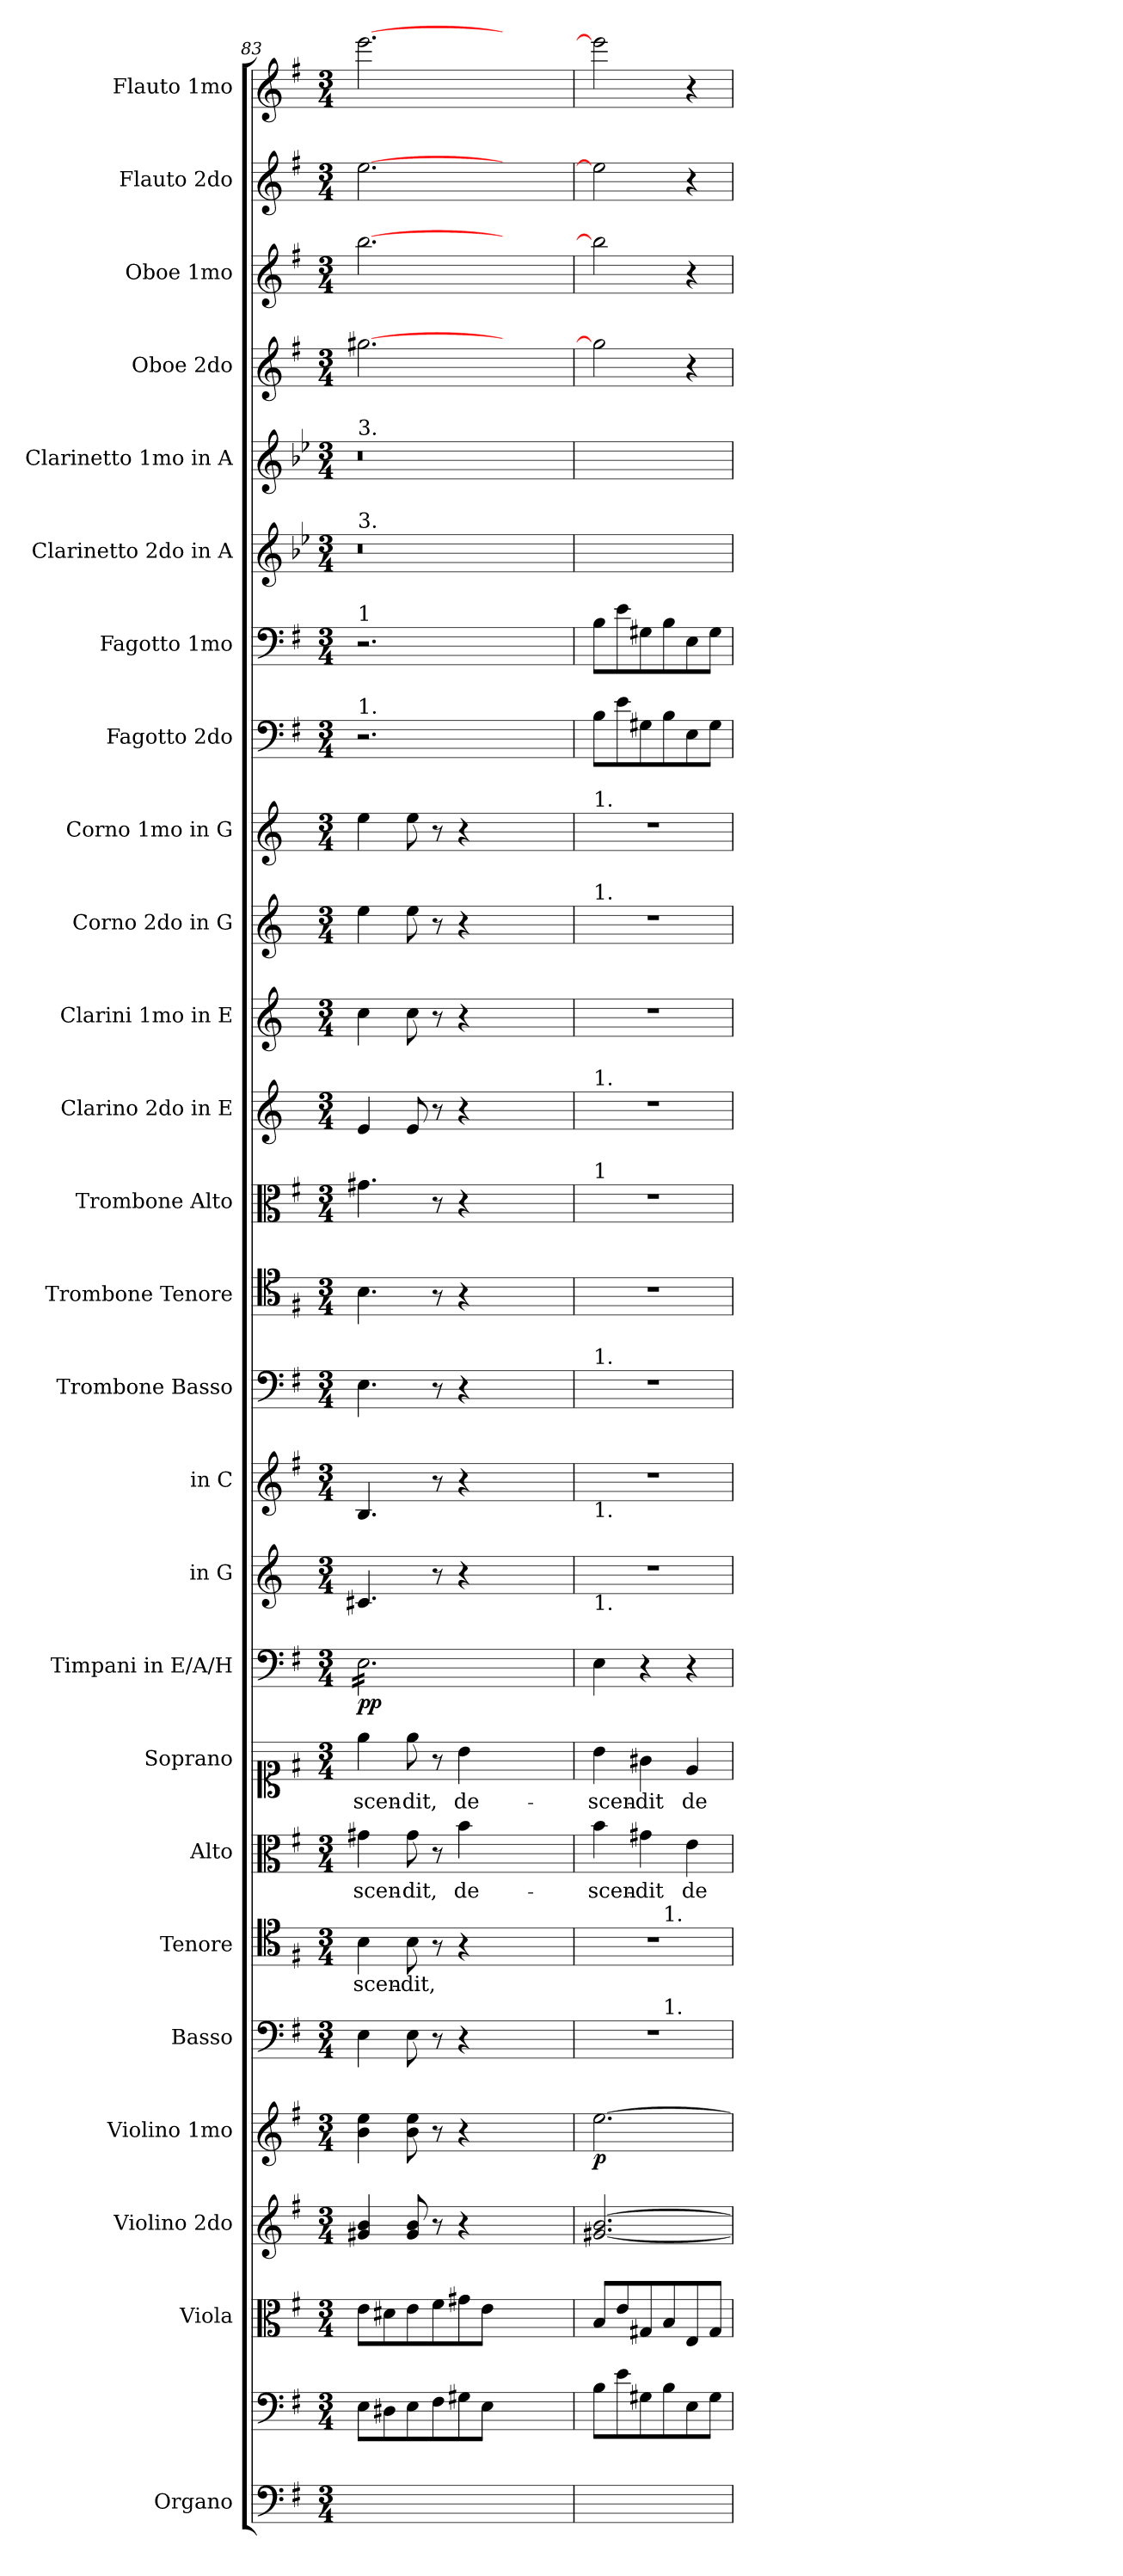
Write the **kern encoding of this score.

**kern	**kern	**kern	**kern	**kern	**dynam	**kern	**kern	**text	**kern	**text	**kern	**text	**kern	**dynam	**kern	**kern	**kern	**kern	**kern	**kern	**kern	**kern	**kern	**kern	**kern	**kern	**kern	**kern	**kern	**kern	**kern
*part26	*part26	*part25	*part24	*part23	*part23	*part22	*part21	*part21	*part20	*part20	*part19	*part19	*part18	*part18	*part17	*part16	*part15	*part14	*part13	*part12	*part11	*part10	*part9	*part8	*part7	*part6	*part5	*part4	*part3	*part2	*part1
*staff27	*staff26	*staff25	*staff24	*staff23	*staff23	*staff22	*staff21	*staff21	*staff20	*staff20	*staff19	*staff19	*staff18	*staff18	*staff17	*staff16	*staff15	*staff14	*staff13	*staff12	*staff11	*staff10	*staff9	*staff8	*staff7	*staff6	*staff5	*staff4	*staff3	*staff2	*staff1
*I"Organo	*	*I"Viola	*I"Violino 2do	*I"Violino 1mo	*	*I"Basso	*I"Tenore	*	*I"Alto	*	*I"Soprano	*	*I"Timpani in E/A/H	*	*I"in G	*I"in C	*I"Trombone Basso	*I"Trombone Tenore	*I"Trombone Alto	*I"Clarino 2do in E	*I"Clarini 1mo in E	*I"Corno 2do in G	*I"Corno 1mo in G	*I"Fagotto 2do	*I"Fagotto 1mo	*I"Clarinetto 2do in A	*I"Clarinetto 1mo in A	*I"Oboe 2do	*I"Oboe 1mo	*I"Flauto 2do	*I"Flauto 1mo
*I'Org	*	*I'Va	*	*	*	*I'B	*I'T	*	*I'A	*	*I'S	*	*I'Timp	*	*	*	*	*	*	*	*I'Clno I	*	*I'Cor I	*	*	*I'Cl II	*I'Cl I	*	*	*	*
*clefF4	*clefF4	*clefC3	*clefG2	*clefG2	*	*clefF4	*clefC4	*	*clefC3	*	*clefC1	*	*clefF4	*	*clefG2	*clefG2	*clefF4	*clefC4	*clefC3	*clefG2	*clefG2	*clefG2	*clefG2	*clefF4	*clefF4	*clefG2	*clefG2	*clefG2	*clefG2	*clefG2	*clefG2
*	*	*	*	*	*	*	*	*	*	*	*	*	*	*	*ITrd3c5	*	*	*	*	*ITrd-2c-4	*ITrd-2c-4	*ITrd3c5	*ITrd3c5	*	*	*ITrd2c3	*ITrd2c3	*	*	*	*
*k[f#]	*k[f#]	*k[f#]	*k[f#]	*k[f#]	*	*k[f#]	*k[f#]	*	*k[f#]	*	*k[f#]	*	*k[f#]	*	*k[f#]	*k[f#]	*k[f#]	*k[f#]	*k[f#]	*k[f#c#g#d#]	*k[f#c#g#d#]	*k[f#]	*k[f#]	*k[f#]	*k[f#]	*k[f#]	*k[f#]	*k[f#]	*k[f#]	*k[f#]	*k[f#]
*e:	*e:	*e:	*e:	*e:	*	*e:	*e:	*	*e:	*	*e:	*	*	*	*	*	*e:	*e:	*e:	*	*	*	*	*e:	*e:	*	*	*e:	*e:	*e:	*e:
*M3/4	*M3/4	*M3/4	*M3/4	*M3/4	*	*M3/4	*M3/4	*	*M3/4	*	*M3/4	*	*M3/4	*	*M3/4	*M3/4	*M3/4	*M3/4	*M3/4	*M3/4	*M3/4	*M3/4	*M3/4	*M3/4	*M3/4	*M3/4	*M3/4	*M3/4	*M3/4	*M3/4	*M3/4
=83	=83	=83	=83	=83	=83	=83	=83	=83	=83	=83	=83	=83	=83	=83	=83	=83	=83	=83	=83	=83	=83	=83	=83	=83	=83	=83	=83	=83	=83	=83	=83
!	!	!	!	!	!	!	!	!	!	!	!	!	!	!	!	!	!	!	!	!	!	!	!	!	!	!	!LO:TX:a:t=3.	!	!	!	!
!	!	!	!	!	!	!	!	!	!	!	!	!	!	!	!	!	!	!	!	!	!	!	!	!	!	!LO:TX:a:t=3.	!	!	!	!	!
!	!	!	!	!	!	!	!	!	!	!	!	!	!	!	!	!	!	!	!	!	!	!	!	!	!LO:TX:a:t=1	!	!	!	!	!	!
!	!	!	!	!	!	!	!	!	!	!	!	!	!	!	!	!	!	!	!	!	!	!	!	!LO:TX:a:t=1.	!	!	!	!	!	!	!
!	!	!	!	!	!	!	!	!	!	!	!	!	!	!	!	!	!	!	!	!	!	!	!	!	!	!LO:N:vis=0	!LO:N:vis=0	!	!	!	!
*	*	*	*	*	*	*	*	*	*	*	*	*	*tremolo	*	*	*	*	*	*	*	*	*	*	*	*	*	*	*	*	*	*
2.ryy	8E\L	8e\L	4g#X/ 4b/	4b\ 4ee\	.	4E\	4B\	-scen-	4g#X\	-scen-	4ee\	-scen-	16E\LL	pp	4.G#X/	4.B/	4.E\	4.B\	4.g#X\	4g#/	4ee\	4b\	4b\	2.r	2.r	1.r	1.r	[2.gg#X\	[2.bb\	[2.ee\	[2.eee\
.	.	.	.	.	.	.	.	.	.	.	.	.	16E\	.	.	.	.	.	.	.	.	.	.	.	.	.	.	.	.	.	.
.	8D#X\	8d#X\	.	.	.	.	.	.	.	.	.	.	16E\	.	.	.	.	.	.	.	.	.	.	.	.	.	.	.	.	.	.
.	.	.	.	.	.	.	.	.	.	.	.	.	16E\	.	.	.	.	.	.	.	.	.	.	.	.	.	.	.	.	.	.
.	8E\	8e\	8g#/ 8b/	8b\ 8ee\	.	8E\	8B\	-dit,	8g#\	-dit,	8ee\	-dit,	16E\	.	.	.	.	.	.	8g#/	8ee\	8b\	8b\	.	.	.	.	.	.	.	.
.	.	.	.	.	.	.	.	.	.	.	.	.	16E\	.	.	.	.	.	.	.	.	.	.	.	.	.	.	.	.	.	.
.	8F#\	8f#\	8r	8r	.	8r	8r	.	8r	.	8r	.	16E\	.	8r	8r	8r	8r	8r	8r	8r	8r	8r	.	.	.	.	.	.	.	.
.	.	.	.	.	.	.	.	.	.	.	.	.	16E\	.	.	.	.	.	.	.	.	.	.	.	.	.	.	.	.	.	.
.	8G#X\	8g#X\	4r	4r	.	4r	4r	.	4b\	de-	4b\	de-	16E\	.	4r	4r	4r	4r	4r	4r	4r	4r	4r	.	.	.	.	.	.	.	.
.	.	.	.	.	.	.	.	.	.	.	.	.	16E\	.	.	.	.	.	.	.	.	.	.	.	.	.	.	.	.	.	.
.	8E\J	8e\J	.	.	.	.	.	.	.	.	.	.	16E\	.	.	.	.	.	.	.	.	.	.	.	.	.	.	.	.	.	.
.	.	.	.	.	.	.	.	.	.	.	.	.	16E\JJ	.	.	.	.	.	.	.	.	.	.	.	.	.	.	.	.	.	.
*	*	*	*	*	*	*	*	*	*	*	*	*	*Xtremolo	*	*	*	*	*	*	*	*	*	*	*	*	*	*	*	*	*	*
2.ryy	2.ryy	2.ryy	2.ryy	2.ryy	.	2.ryy	2.ryy	.	2.ryy	.	2.ryy	.	2.ryy	.	2.ryy	2.ryy	2.ryy	2.ryy	2.ryy	2.ryy	2.ryy	2.ryy	2.ryy	2.ryy	2.ryy	.	.	2.ryy	2.ryy	2.ryy	2.ryy
=84	=84	=84	=84	=84	=84	=84	=84	=84	=84	=84	=84	=84	=84	=84	=84	=84	=84	=84	=84	=84	=84	=84	=84	=84	=84	=84	=84	=84	=84	=84	=84
!	!	!	!	!	!	!	!	!	!	!	!	!	!	!	!	!	!	!	!	!	!	!	!LO:TX:a:t=1.	!	!	!	!	!	!	!	!
!	!	!	!	!	!	!	!	!	!	!	!	!	!	!	!	!	!	!	!	!	!	!LO:TX:a:t=1.	!	!	!	!	!	!	!	!	!
!	!	!	!	!	!	!	!	!	!	!	!	!	!	!	!	!	!	!	!	!LO:TX:a:t=1.	!	!	!	!	!	!	!	!	!	!	!
!	!	!	!	!	!	!	!	!	!	!	!	!	!	!	!	!	!	!	!LO:TX:a:t=1	!	!	!	!	!	!	!	!	!	!	!	!
!	!	!	!	!	!	!	!	!	!	!	!	!	!	!	!	!	!LO:TX:a:t=1.	!	!	!	!	!	!	!	!	!	!	!	!	!	!
!	!	!	!	!	!	!	!	!	!	!	!	!	!	!	!	!LO:TX:b:t=1.	!	!	!	!	!	!	!	!	!	!	!	!	!	!	!
!	!	!	!	!	!	!	!	!	!	!	!	!	!	!	!LO:TX:b:t=1.	!	!	!	!	!	!	!	!	!	!	!	!	!	!	!	!
!	!	!	!	!	!LO:DY:b	!	!	!	!	!	!	!	!	!	!	!	!	!	!	!	!	!	!	!	!	!	!	!	!	!	!
*	*	*	*	*	*	*^	*^	*	*	*	*	*	*	*	*	*	*	*	*	*	*	*	*	*	*	*	*	*	*	*	*
2.ryy	8B\L	8B/L	[2.g#X/ [2.b/	[2.ee\	p	2.r	4.ryy	2.r	4.ryy	.	4b\	-scen-	4b\	-scen-	4E\	.	2.r	2.r	2.r	2.r	2.r	2.r	2.r	2.r	2.r	8B\L	8B\L	2.ryy	2.ryy	2gg#\]	2bb\]	2ee\]	2eee\]
.	8e\	8e\	.	.	.	.	.	.	.	.	.	.	.	.	.	.	.	.	.	.	.	.	.	.	.	8e\	8e\	.	.	.	.	.	.
.	8G#X\	8G#X/	.	.	.	.	.	.	.	.	4g#X\	-dit	4g#X\	-dit	4r	.	.	.	.	.	.	.	.	.	.	8G#X\	8G#X\	.	.	.	.	.	.
!	!	!	!	!	!	!	!	!	!LO:TX:a:t=1.	!	!	!	!	!	!	!	!	!	!	!	!	!	!	!	!	!	!	!	!	!	!	!	!
!	!	!	!	!	!	!	!LO:TX:a:t=1.	!	!	!	!	!	!	!	!	!	!	!	!	!	!	!	!	!	!	!	!	!	!	!	!	!	!
.	8B\	8B/	.	.	.	.	4.ryy	.	4.ryy	.	.	.	.	.	.	.	.	.	.	.	.	.	.	.	.	8B\	8B\	.	.	.	.	.	.
.	8E\	8E/	.	.	.	.	.	.	.	.	4e\	de	4e/	de	4r	.	.	.	.	.	.	.	.	.	.	8E\	8E\	.	.	4r	4r	4r	4r
.	8G#\J	8G#/J	.	.	.	.	.	.	.	.	.	.	.	.	.	.	.	.	.	.	.	.	.	.	.	8G#\J	8G#\J	.	.	.	.	.	.
*	*	*	*	*	*	*v	*v	*	*	*	*	*	*	*	*	*	*	*	*	*	*	*	*	*	*	*	*	*	*	*	*	*	*
*	*	*	*	*	*	*	*v	*v	*	*	*	*	*	*	*	*	*	*	*	*	*	*	*	*	*	*	*	*	*	*	*	*
=	=	=	=	=	=	=	=	=	=	=	=	=	=	=	=	=	=	=	=	=	=	=	=	=	=	=	=	=	=	=	=
*-	*-	*-	*-	*-	*-	*-	*-	*-	*-	*-	*-	*-	*-	*-	*-	*-	*-	*-	*-	*-	*-	*-	*-	*-	*-	*-	*-	*-	*-	*-	*-
